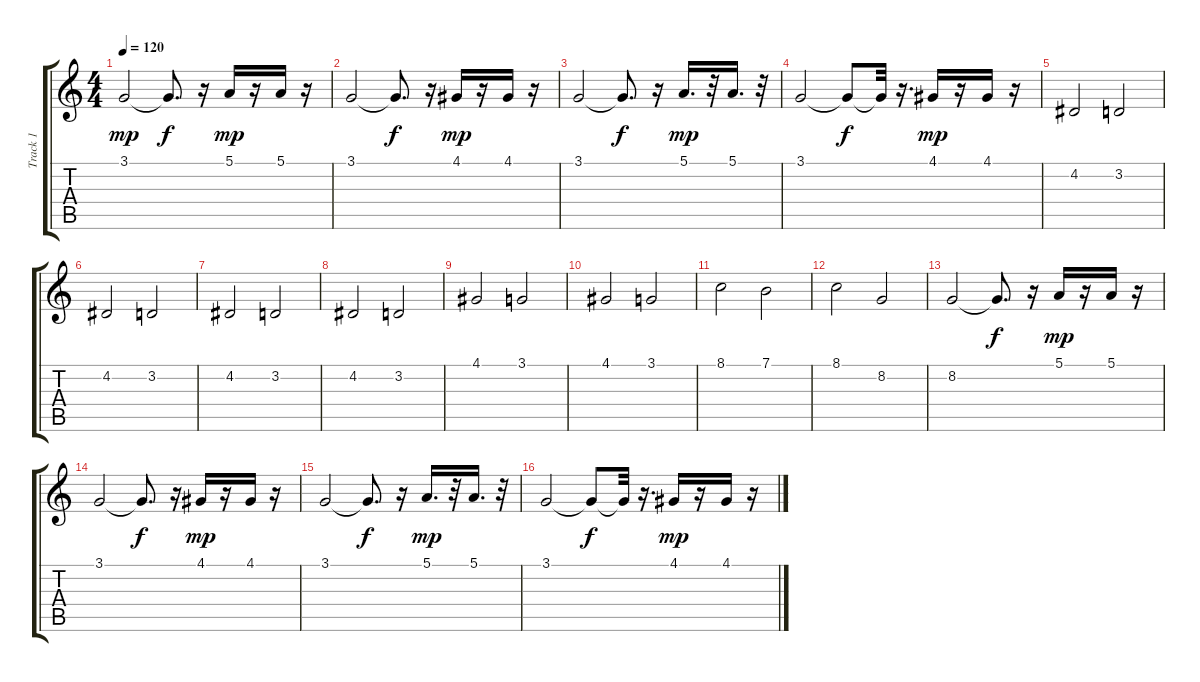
\track ("Track 1" "Track 1") {instrument lead1square}
\staff {score tabs}
\tuning (E4 B3 G3 D3 A2 E2) {hide}
\ts (4 4)
\tempo 120
\clef g2
\ks c
3.1.2{dy mp} 3.1{t}.8{d dy f} r.16 5.1.16{dy mp} r.16 5.1.16 r.16 |
3.1.2 3.1{t}.8{d dy f} r.16 4.1.16{dy mp} r.16 4.1.16 r.16 |
3.1.2 3.1{t}.8{d dy f} r.16 5.1.16{d dy mp} r.32 5.1.16{d} r.32 |
3.1.2 3.1{t}.8{dy f} 3.1{t}.32 r.16{d} 4.1.16{dy mp} r.16 4.1.16 r.16 |
4.2.2 3.2.2 |
4.2.2 3.2.2 |
4.2.2 3.2.2 |
4.2.2 3.2.2 |
4.1.2 3.1.2 |
4.1.2 3.1.2 |
8.1.2 7.1.2 |
8.1.2 8.2.2 |
8.2.2 8.2{t}.8{d dy f} r.16 5.1.16{dy mp} r.16 5.1.16 r.16 |
3.1.2 3.1{t}.8{d dy f} r.16 4.1.16{dy mp} r.16 4.1.16 r.16 |
3.1.2 3.1{t}.8{d dy f} r.16 5.1.16{d dy mp} r.32 5.1.16{d} r.32 |
3.1.2 3.1{t}.8{dy f} 3.1{t}.32 r.16{d} 4.1.16{dy mp} r.16 4.1.16 r.16
